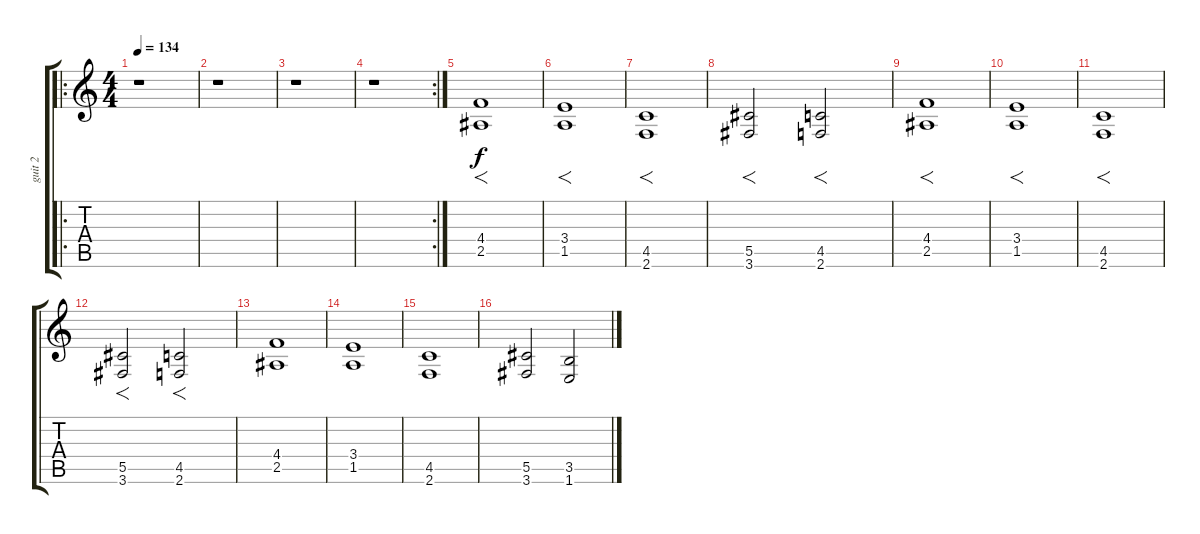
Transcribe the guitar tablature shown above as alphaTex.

\track ("guit 2" "guit 2") {instrument distortionguitar}
\staff {score tabs}
\tuning (Eb4 Bb3 Gb3 Db3 Ab2 Eb2) {hide}
\ro
\ts (4 4)
\tempo 134
\clef g2
\ks c
r.1{dy f instrument distortionguitar} |
r.1 |
r.1 |
\rc 2
r.1 |
(4.4 2.5).1{f} |
(3.4 1.5).1{f} |
(4.5 2.6).1{f} |
(5.5 3.6).2{f} (4.5 2.6).2{f} |
(4.4 2.5).1{f} |
(3.4 1.5).1{f} |
(4.5 2.6).1{f} |
(5.5 3.6).2{f} (4.5 2.6).2{f} |
(4.4 2.5).1 |
(3.4 1.5).1 |
(4.5 2.6).1 |
(5.5 3.6).2 (3.5 1.6).2
